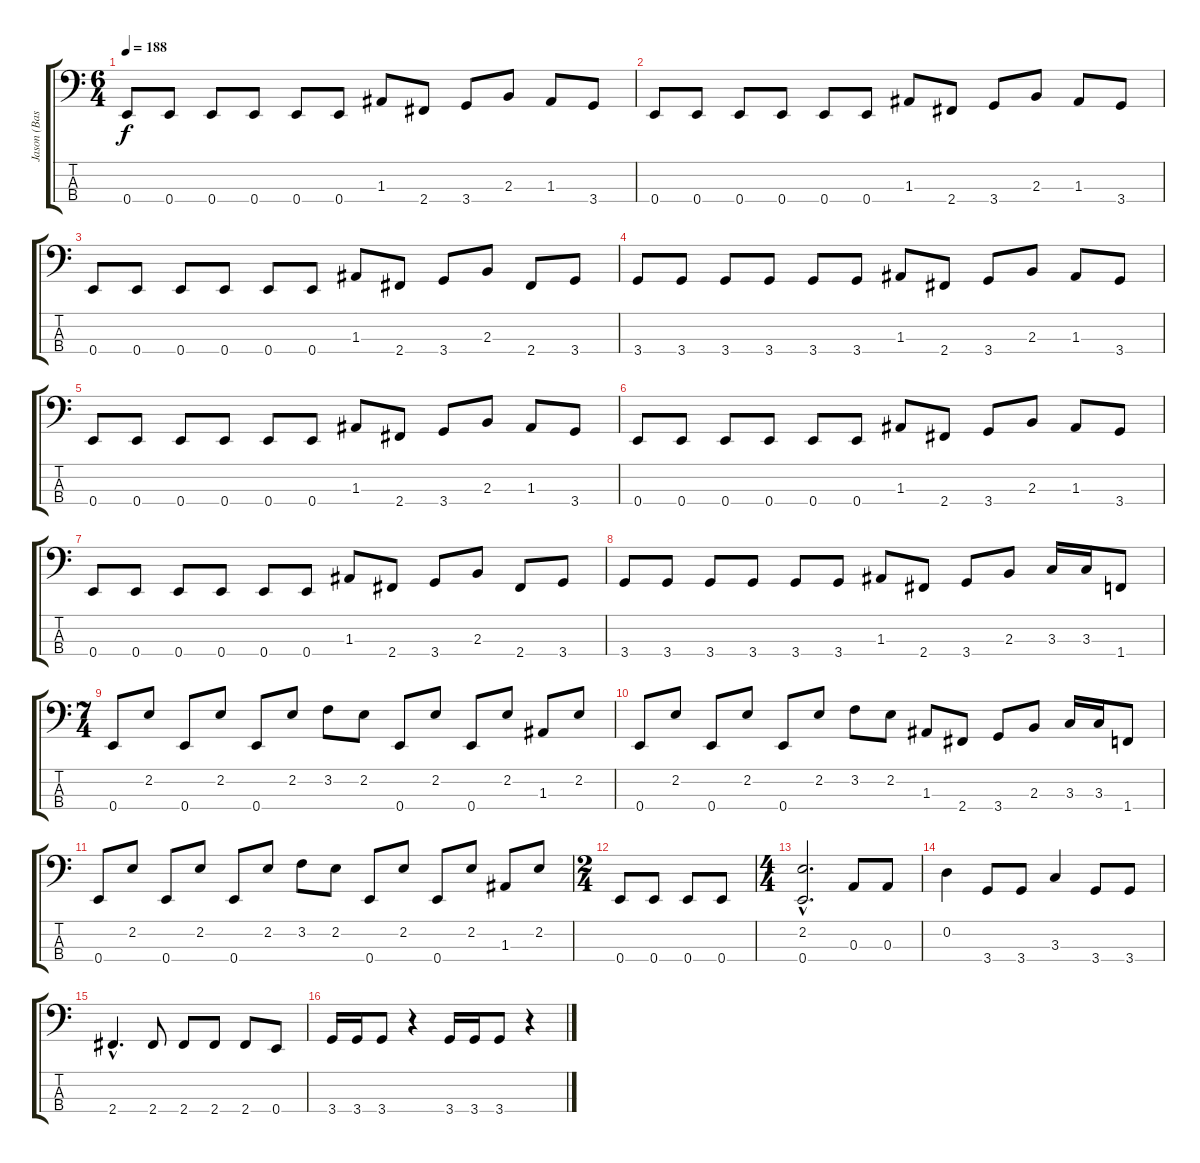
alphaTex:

\track ("Jason (Bass)" "Jason (Bas") {instrument electricbasspick}
\staff {score tabs}
\tuning (G2 D2 A1 E1) {hide}
\ts (6 4)
\tempo 188
\clef f4
\ks c
0.4.8{dy f} 0.4.8 0.4.8 0.4.8 0.4.8 0.4.8 1.3.8 2.4.8 3.4.8 2.3.8 1.3.8 3.4.8 |
0.4.8 0.4.8 0.4.8 0.4.8 0.4.8 0.4.8 1.3.8 2.4.8 3.4.8 2.3.8 1.3.8 3.4.8 |
0.4.8 0.4.8 0.4.8 0.4.8 0.4.8 0.4.8 1.3.8 2.4.8 3.4.8 2.3.8 2.4.8 3.4.8 |
3.4.8 3.4.8 3.4.8 3.4.8 3.4.8 3.4.8 1.3.8 2.4.8 3.4.8 2.3.8 1.3.8 3.4.8 |
0.4.8 0.4.8 0.4.8 0.4.8 0.4.8 0.4.8 1.3.8 2.4.8 3.4.8 2.3.8 1.3.8 3.4.8 |
0.4.8 0.4.8 0.4.8 0.4.8 0.4.8 0.4.8 1.3.8 2.4.8 3.4.8 2.3.8 1.3.8 3.4.8 |
0.4.8 0.4.8 0.4.8 0.4.8 0.4.8 0.4.8 1.3.8 2.4.8 3.4.8 2.3.8 2.4.8 3.4.8 |
3.4.8 3.4.8 3.4.8 3.4.8 3.4.8 3.4.8 1.3.8 2.4.8 3.4.8 2.3.8 3.3.16 3.3.16 1.4.8 |
\ts (7 4)
0.4.8 2.2.8 0.4.8 2.2.8 0.4.8 2.2.8 3.2.8 2.2.8 0.4.8 2.2.8 0.4.8 2.2.8 1.3.8 2.2.8 |
0.4.8 2.2.8 0.4.8 2.2.8 0.4.8 2.2.8 3.2.8 2.2.8 1.3.8 2.4.8 3.4.8 2.3.8 3.3.16 3.3.16 1.4.8 |
0.4.8 2.2.8 0.4.8 2.2.8 0.4.8 2.2.8 3.2.8 2.2.8 0.4.8 2.2.8 0.4.8 2.2.8 1.3.8 2.2.8 |
\ts (2 4)
0.4.8 0.4.8 0.4.8 0.4.8 |
\ts (4 4)
(2.2{hac} 0.4{hac}).2{d} 0.3.8 0.3.8 |
0.2.4 3.4.8 3.4.8 3.3.4 3.4.8 3.4.8 |
2.4{hac}.4{d} 2.4.8 2.4.8 2.4.8 2.4.8 0.4.8 |
3.4.16 3.4.16 3.4.8 r.4 3.4.16 3.4.16 3.4.8 r.4
